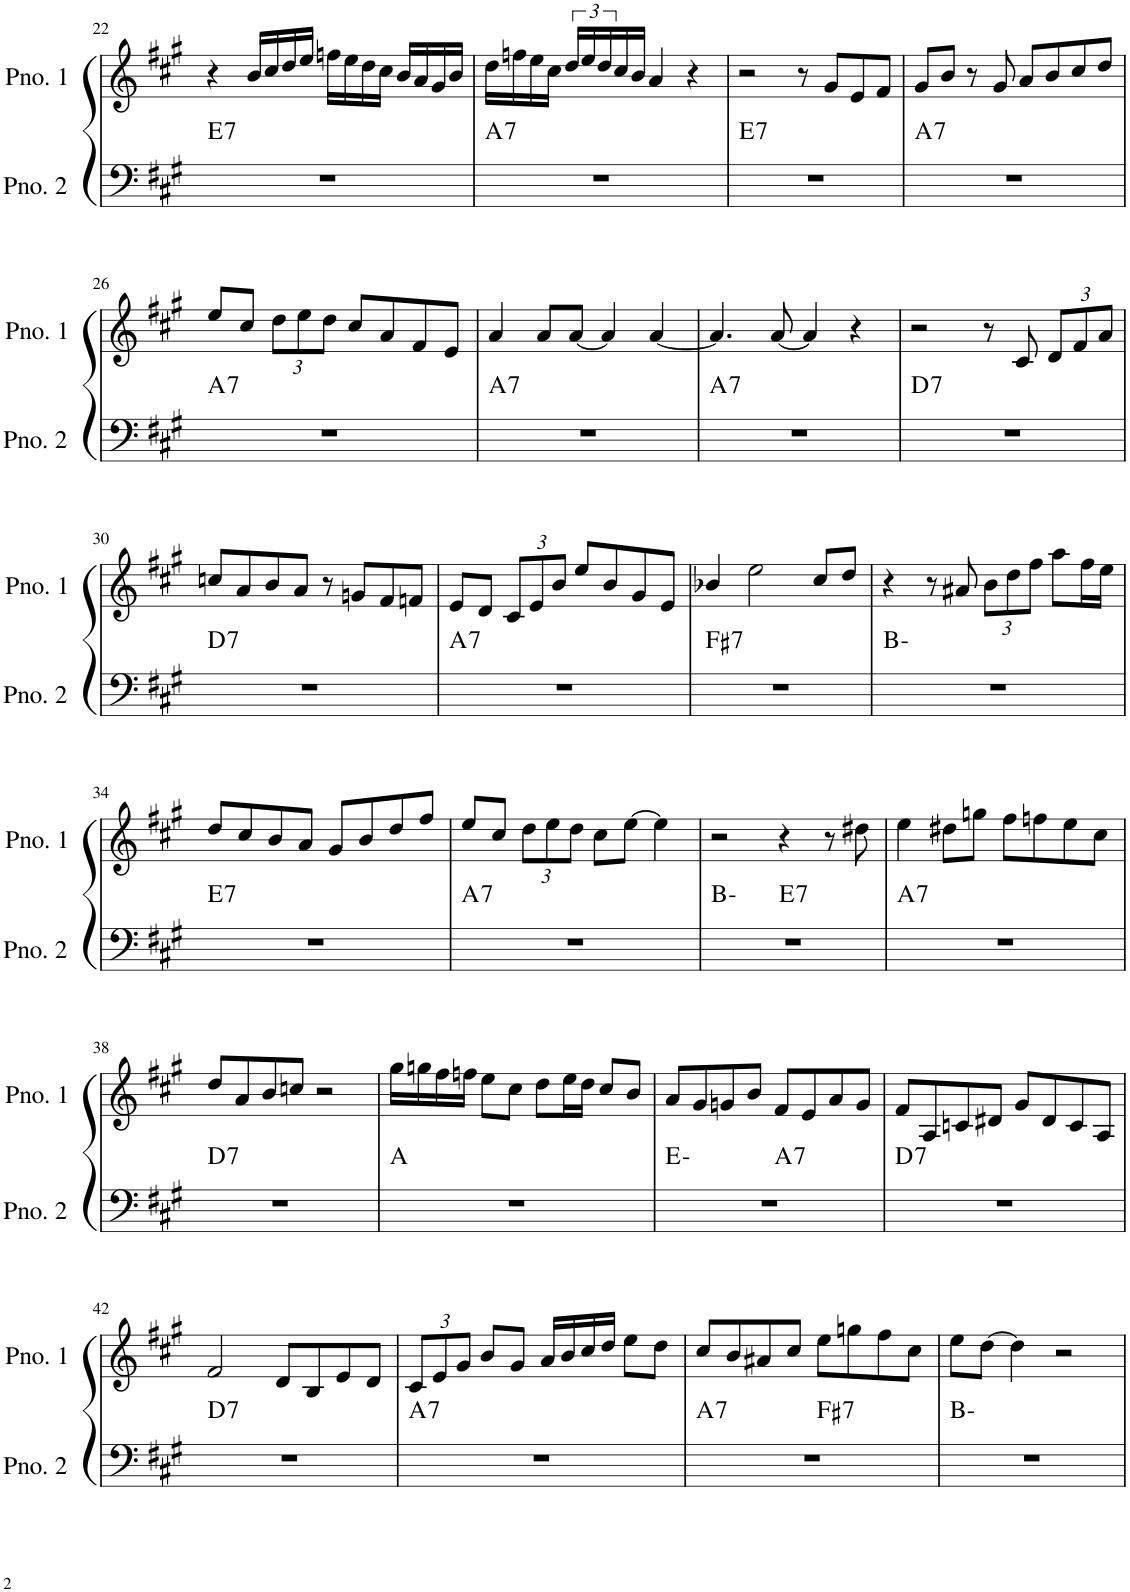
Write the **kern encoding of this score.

**kern	**harte	**kern
*part2	*part2	*part1
*staff2	*	*staff1
*I"ピアノ 2	*	*I"ピアノ 1
!!LO:PB:g=z
*clefF4	*	*clefG2
*k[f#c#g#]	*	*k[f#c#g#]
*M4/4	*	*M4/4
=22	=22	=22
!	!LO:H:kt=7	!
1r	E:7	4r
.	.	16b/LL
.	.	16cc#/
.	.	16dd/
.	.	16ee/JJ
.	.	16ffn\LL
.	.	16ee\
.	.	16dd\
.	.	16cc#\JJ
.	.	16b/LL
.	.	16a/
.	.	16g#/
.	.	16b/JJ
=23	=23	=23
!	!LO:H:kt=7	!
1r	A:7	16dd\LL
.	.	16ffn\
.	.	16ee\
.	.	16cc#\JJ
.	.	24dd/LL
.	.	24ee/
.	.	24dd/
.	.	16cc#/
.	.	16b/JJ
.	.	4a/
.	.	4r
=24	=24	=24
!	!LO:H:kt=7	!
1r	E:7	2r
.	.	8r
.	.	8g#/L
.	.	8e/
.	.	8f#/J
=25	=25	=25
!	!LO:H:kt=7	!
1r	A:7	8g#/L
.	.	8b/J
.	.	8r
.	.	8g#/
.	.	8a/L
.	.	8b/
.	.	8cc#/
.	.	8dd/J
!!LO:LB:g=z
=26	=26	=26
!	!LO:H:kt=7	!
1r	A:7	8ee/L
.	.	8cc#/J
*	*	*Xbrackettup
.	.	12dd\L
.	.	12ee\
.	.	12dd\J
.	.	8cc#/L
.	.	8a/
.	.	8f#/
.	.	8e/J
=27	=27	=27
!	!LO:H:kt=7	!
1r	A:7	4a/
.	.	8a/L
.	.	[8a/J
.	.	4a/]
.	.	[4a/
=28	=28	=28
!	!LO:H:kt=7	!
1r	A:7	4.a/]
.	.	[8a/
.	.	4a/]
.	.	4r
=29	=29	=29
!	!LO:H:kt=7	!
1r	D:7	2r
.	.	8r
.	.	8c#/
.	.	12d/L
.	.	12f#/
.	.	12a/J
!!LO:LB:g=z
=30	=30	=30
!	!LO:H:kt=7	!
1r	D:7	8ccn/L
.	.	8a/
.	.	8b/
.	.	8a/J
.	.	8r
.	.	8gn/L
.	.	8f#/
.	.	8fn/J
=31	=31	=31
!	!LO:H:kt=7	!
1r	A:7	8e/L
.	.	8d/J
.	.	12c#/L
.	.	12e/
.	.	12b/J
.	.	8ee/L
.	.	8b/
.	.	8g#/
.	.	8e/J
=32	=32	=32
!	!LO:H:kt=7	!
1r	F#:7	4b-X/
.	.	2ee\
.	.	8cc#/L
.	.	8dd/J
=33	=33	=33
1r	B:min	4r
.	.	8r
.	.	8a#X/
.	.	12b\L
.	.	12dd\
.	.	12ff#\J
.	.	8aa\L
.	.	16ff#\L
.	.	16ee\JJ
!!LO:LB:g=z
=34	=34	=34
!	!LO:H:kt=7	!
1r	E:7	8dd/L
.	.	8cc#/
.	.	8b/
.	.	8a/J
.	.	8g#/L
.	.	8b/
.	.	8dd/
.	.	8ff#/J
=35	=35	=35
!	!LO:H:kt=7	!
1r	A:7	8ee/L
.	.	8cc#/J
.	.	12dd\L
.	.	12ee\
.	.	12dd\J
.	.	8cc#\L
.	.	[8ee\J
.	.	4ee\]
=36	=36	=36
*^	*	*
1r	2ryy	B:min	2r
!	!	!LO:H:kt=7	!
.	2ryy	E:7	4r
.	.	.	8r
.	.	.	8dd#X\
=37	=37	=37	=37
!	!	!LO:H:kt=7	!
*v	*v	*	*
1r	A:7	4ee\
.	.	8dd#X\L
.	.	8ggn\J
.	.	8ff#\L
.	.	8ffn\
.	.	8ee\
.	.	8cc#\J
!!LO:LB:g=z
=38	=38	=38
!	!LO:H:kt=7	!
1r	D:7	8dd/L
.	.	8a/
.	.	8b/
.	.	8ccn/J
.	.	2r
=39	=39	=39
1r	A:maj	16gg#\LL
.	.	16ggn\
.	.	16ff#\
.	.	16ffn\JJ
.	.	8ee\L
.	.	8cc#\J
.	.	8dd\L
.	.	16ee\L
.	.	16dd\JJ
.	.	8cc#/L
.	.	8b/J
=40	=40	=40
*^	*	*
1r	2ryy	E:min	8a/L
.	.	.	8g#/
.	.	.	8gn/
.	.	.	8b/J
!	!	!LO:H:kt=7	!
.	2ryy	A:7	8f#/L
.	.	.	8e/
.	.	.	8a/
.	.	.	8g/J
=41	=41	=41	=41
!	!	!LO:H:kt=7	!
*v	*v	*	*
1r	D:7	8f#/L
.	.	8A/
.	.	8cn/
.	.	8d#X/J
.	.	8g#/L
.	.	8d#/
.	.	8c/
.	.	8A/J
!!LO:LB:g=z
=42	=42	=42
!	!LO:H:kt=7	!
1r	D:7	2f#/
.	.	8d/L
.	.	8B/
.	.	8e/
.	.	8d/J
=43	=43	=43
!	!LO:H:kt=7	!
1r	A:7	12c#/L
.	.	12e/
.	.	12g#/J
.	.	8b/L
.	.	8g#/J
.	.	16a/LL
.	.	16b/
.	.	16cc#/
.	.	16dd/JJ
.	.	8ee\L
.	.	8dd\J
=44	=44	=44
!	!LO:H:kt=7	!
*^	*	*
1r	2ryy	A:7	8cc#/L
.	.	.	8b/
.	.	.	8a#X/
.	.	.	8cc#/J
!	!	!LO:H:kt=7	!
.	2ryy	F#:7	8ee\L
.	.	.	8ggn\
.	.	.	8ff#\
.	.	.	8cc#\J
*v	*v	*	*
=45	=45	=45
1r	B:min	8ee\L
.	.	[8dd\J
.	.	4dd\]
.	.	2r
=	=	=
*-	*-	*-
